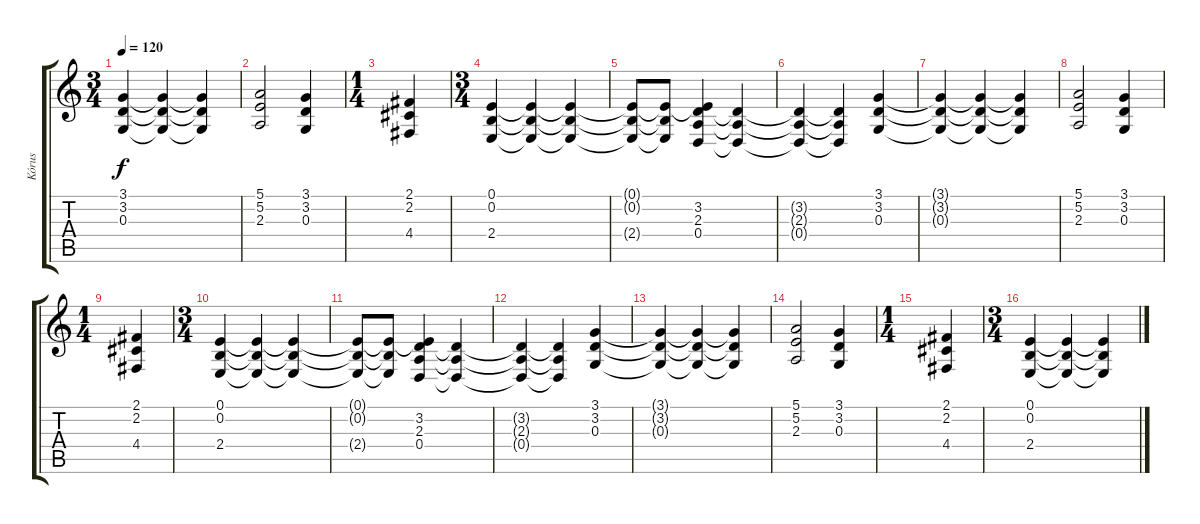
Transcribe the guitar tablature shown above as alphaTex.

\track ("Kórus" "Kórus") {instrument choiraahs}
\staff {score tabs}
\tuning (E4 B3 G3 D3 A2 E2) {hide}
\ts (3 4)
\tempo 120
\clef g2
\ks c
(3.1{t} 3.2{t} 0.3{t}).4{dy f} (3.1{t} 3.2{t} 0.3{t}).4 (3.1{t} 3.2{t} 0.3{t}).4 |
(5.1 5.2 2.3).2 (3.1 3.2 0.3).4 |
\ts (1 4)
(2.1 2.2 4.4).4 |
\ts (3 4)
(0.1 0.2 2.4).4 (0.1{t} 0.2{t} 2.4{t}).4 (0.1{t} 0.2{t} 2.4{t}).4 |
(0.1{t} 0.2{t} 2.4{t}).8 (0.1{t} 0.2{t} 2.4{t}).8 (0.1{t} 3.2 2.3 0.4).4 (3.2{t} 2.3{t} 0.4{t}).4 |
(3.2{t} 2.3{t} 0.4{t}).4 (3.2{t} 2.3{t} 0.4{t}).4 (3.1 3.2 0.3).4 |
(3.1{t} 3.2{t} 0.3{t}).4 (3.1{t} 3.2{t} 0.3{t}).4 (3.1{t} 3.2{t} 0.3{t}).4 |
(5.1 5.2 2.3).2 (3.1 3.2 0.3).4 |
\ts (1 4)
(2.1 2.2 4.4).4 |
\ts (3 4)
(0.1 0.2 2.4).4 (0.1{t} 0.2{t} 2.4{t}).4 (0.1{t} 0.2{t} 2.4{t}).4 |
(0.1{t} 0.2{t} 2.4{t}).8 (0.1{t} 0.2{t} 2.4{t}).8 (0.1{t} 3.2 2.3 0.4).4 (3.2{t} 2.3{t} 0.4{t}).4 |
(3.2{t} 2.3{t} 0.4{t}).4 (3.2{t} 2.3{t} 0.4{t}).4 (3.1 3.2 0.3).4 |
(3.1{t} 3.2{t} 0.3{t}).4 (3.1{t} 3.2{t} 0.3{t}).4 (3.1{t} 3.2{t} 0.3{t}).4 |
(5.1 5.2 2.3).2 (3.1 3.2 0.3).4 |
\ts (1 4)
(2.1 2.2 4.4).4 |
\ts (3 4)
(0.1 0.2 2.4).4 (0.1{t} 0.2{t} 2.4{t}).4 (0.1{t} 0.2{t} 2.4{t}).4
